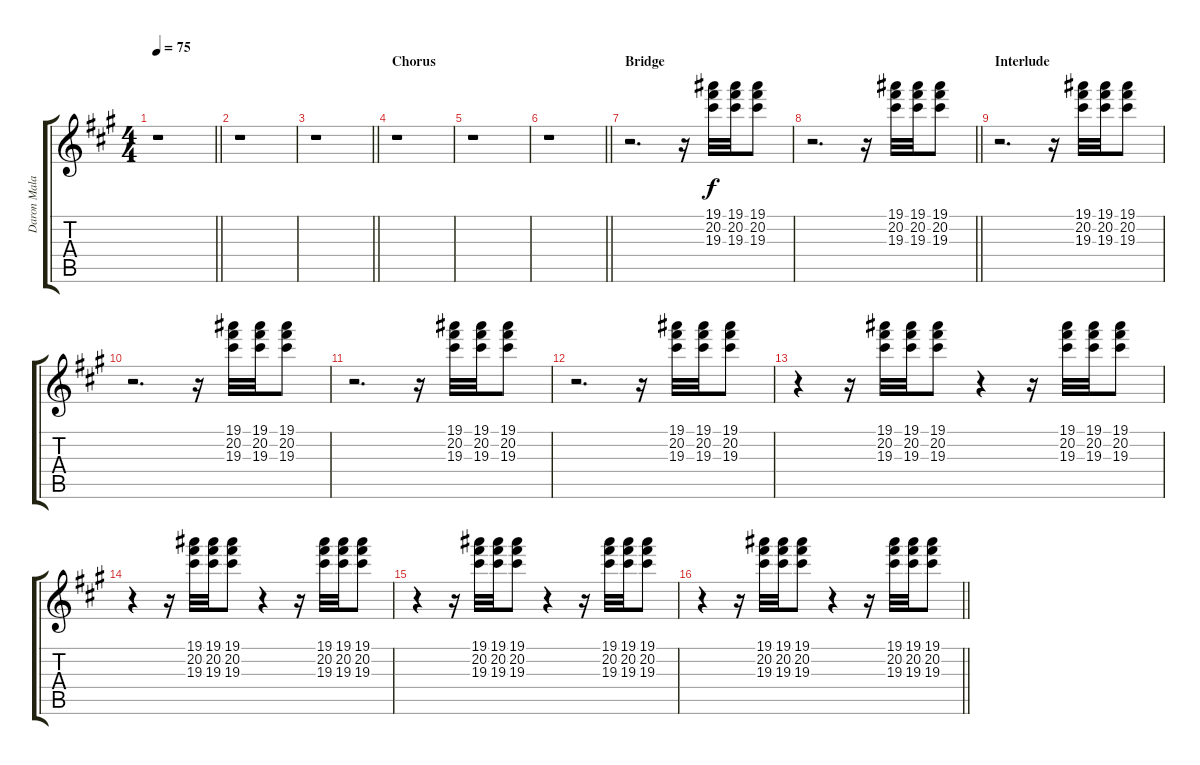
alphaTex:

\track ("Daron Malakian [Fill Guitar #1]" "Daron Mala") {instrument electricguitarjazz}
\staff {score tabs}
\tuning (Eb4 Bb3 Gb3 Db3 Ab2 Db2) {hide}
\ts (4 4)
\tempo 75
\clef g2
\barLineRight lightlight
\ks f#minor
r.1{dy f} |
r.1 |
\barLineRight lightlight
r.1 |
\section ("" "Chorus")
r.1 |
r.1 |
\barLineRight lightlight
r.1 |
\section ("" "Bridge")
r.2{d} r.16 (19.1 20.2 19.3).32 (19.1 20.2 19.3).32 (19.1 20.2 19.3).8 |
\barLineRight lightlight
r.2{d} r.16 (19.1 20.2 19.3).32 (19.1 20.2 19.3).32 (19.1 20.2 19.3).8 |
\section ("" "Interlude")
r.2{d} r.16 (19.1 20.2 19.3).32 (19.1 20.2 19.3).32 (19.1 20.2 19.3).8 |
r.2{d} r.16 (19.1 20.2 19.3).32 (19.1 20.2 19.3).32 (19.1 20.2 19.3).8 |
r.2{d} r.16 (19.1 20.2 19.3).32 (19.1 20.2 19.3).32 (19.1 20.2 19.3).8 |
r.2{d} r.16 (19.1 20.2 19.3).32 (19.1 20.2 19.3).32 (19.1 20.2 19.3).8 |
r.4 r.16 (19.1 20.2 19.3).32 (19.1 20.2 19.3).32 (19.1 20.2 19.3).8 r.4 r.16 (19.1 20.2 19.3).32 (19.1 20.2 19.3).32 (19.1 20.2 19.3).8 |
r.4 r.16 (19.1 20.2 19.3).32 (19.1 20.2 19.3).32 (19.1 20.2 19.3).8 r.4 r.16 (19.1 20.2 19.3).32 (19.1 20.2 19.3).32 (19.1 20.2 19.3).8 |
r.4 r.16 (19.1 20.2 19.3).32 (19.1 20.2 19.3).32 (19.1 20.2 19.3).8 r.4 r.16 (19.1 20.2 19.3).32 (19.1 20.2 19.3).32 (19.1 20.2 19.3).8 |
\barLineRight lightlight
r.4 r.16 (19.1 20.2 19.3).32 (19.1 20.2 19.3).32 (19.1 20.2 19.3).8 r.4 r.16 (19.1 20.2 19.3).32 (19.1 20.2 19.3).32 (19.1 20.2 19.3).8
